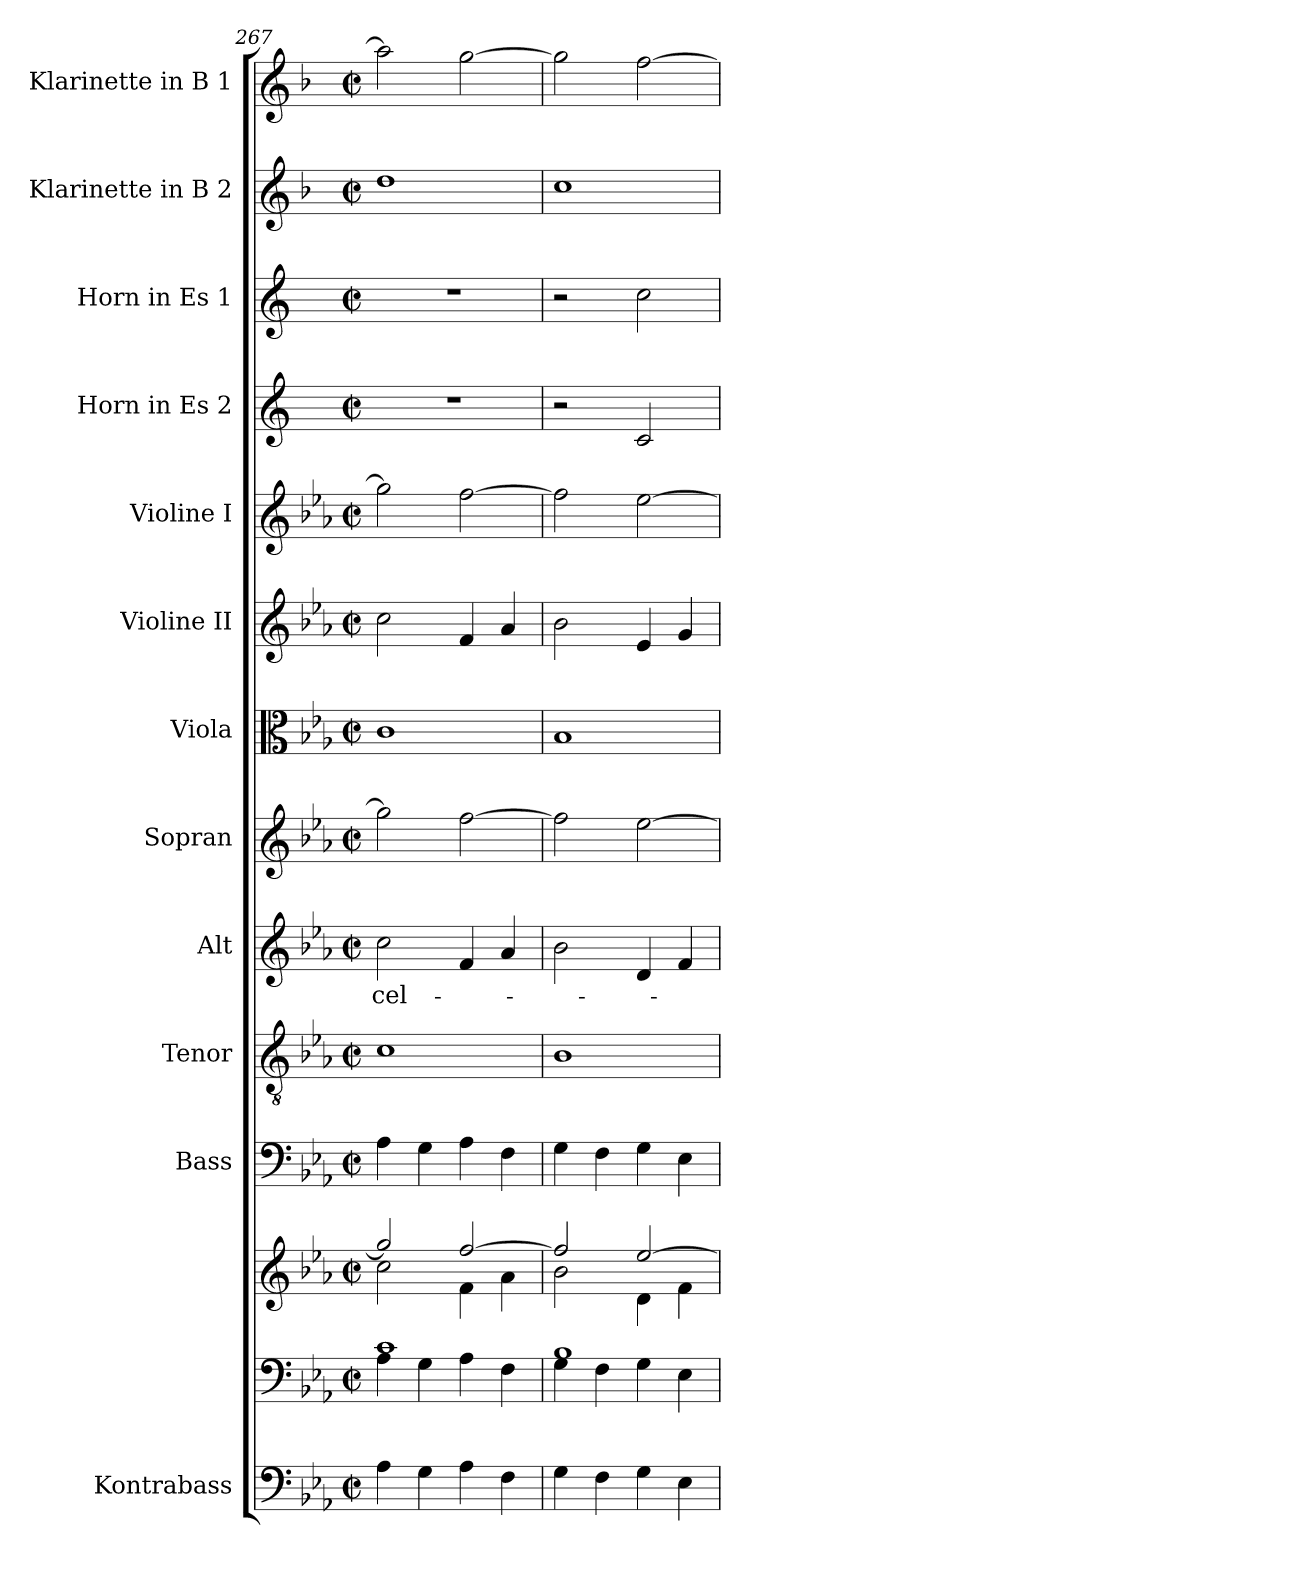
**kern	**kern	**kern	**kern	**kern	**kern	**text	**kern	**kern	**kern	**kern	**kern	**kern	**kern	**kern
*part13	*part12	*part12	*part11	*part10	*part9	*part9	*part8	*part7	*part6	*part5	*part4	*part3	*part2	*part1
*staff14	*staff13	*staff12	*staff11	*staff10	*staff9	*staff9	*staff8	*staff7	*staff6	*staff5	*staff4	*staff3	*staff2	*staff1
*I"Kontrabass	*	*	*I"Bass	*I"Tenor	*I"Alt	*	*I"Sopran	*I"Viola	*I"Violine II	*I"Violine I	*I"Horn in Es 2	*I"Horn in Es 1	*I"Klarinette in B 2	*I"Klarinette in B 1
*I'Kb.	*	*	*I'B	*I'T	*I'A	*	*I'S	*I'Vla.	*I'Vl. II	*I'Vl. I	*I'Hrn. 2	*I'Hrn. 1	*	*
*clefF4	*clefF4	*clefG2	*clefF4	*clefGv2	*clefG2	*	*clefG2	*clefC3	*clefG2	*clefG2	*clefG2	*clefG2	*clefG2	*clefG2
*ITrd7c12	*	*	*	*	*	*	*	*	*	*	*ITrd5c9	*ITrd5c9	*ITrd1c2	*ITrd1c2
*k[b-e-a-]	*k[b-e-a-]	*k[b-e-a-]	*k[b-e-a-]	*k[b-e-a-]	*k[b-e-a-]	*	*k[b-e-a-]	*k[b-e-a-]	*k[b-e-a-]	*k[b-e-a-]	*k[b-e-a-]	*k[b-e-a-]	*k[b-e-a-]	*k[b-e-a-]
*E-:	*E-:	*E-:	*E-:	*E-:	*E-:	*	*E-:	*E-:	*E-:	*E-:	*E-:	*E-:	*E-:	*E-:
*M2/2	*M2/2	*M2/2	*M2/2	*M2/2	*M2/2	*	*M2/2	*M2/2	*M2/2	*M2/2	*M2/2	*M2/2	*M2/2	*M2/2
*met(c|)	*met(c|)	*met(c|)	*met(c|)	*met(c|)	*met(c|)	*	*met(c|)	*met(c|)	*met(c|)	*met(c|)	*met(c|)	*met(c|)	*met(c|)	*met(c|)
=267	=267	=267	=267	=267	=267	=267	=267	=267	=267	=267	=267	=267	=267	=267
*	*^	*^	*	*	*	*	*	*	*	*	*	*	*	*
!	!	!	!	!	!	!	!	!LO:LY:b	!	!	!	!	!	!	!	!
4AA-\	1c	4A-\	2gg/]	2cc\	4A-\	1c	2cc\	-cel-	2gg\]	1c	2cc\	2gg\]	1r	1r	1cc	2gg\]
4GG\	.	4G\	.	.	4G\	.	.	.	.	.	.	.	.	.	.	.
4AA-\	.	4A-\	[>2ff/	4f\	4A-\	.	4f/	.	[2ff\	.	4f/	[2ff\	.	.	.	[2ff\
4FF\	.	4F\	.	4a-\	4F\	.	4a-/	.	.	.	4a-/	.	.	.	.	.
=268	=268	=268	=268	=268	=268	=268	=268	=268	=268	=268	=268	=268	=268	=268	=268	=268
4GG\	1B-	4G\	2ff/]	2b-\	4G\	1B-	2b-\	.	2ff\]	1B-	2b-\	2ff\]	2r	2r	1b-	2ff\]
4FF\	.	4F\	.	.	4F\	.	.	.	.	.	.	.	.	.	.	.
4GG\	.	4G\	[>2ee-/	4d\	4G\	.	4d/	.	[2ee-\	.	4e-/	[2ee-\	2E-/	2e-\	.	[2ee-\
4EE-\	.	4E-\	.	4f\	4E-\	.	4f/	.	.	.	4g/	.	.	.	.	.
*	*v	*v	*	*	*	*	*	*	*	*	*	*	*	*	*	*
*	*	*v	*v	*	*	*	*	*	*	*	*	*	*	*	*
=	=	=	=	=	=	=	=	=	=	=	=	=	=	=
*-	*-	*-	*-	*-	*-	*-	*-	*-	*-	*-	*-	*-	*-	*-
